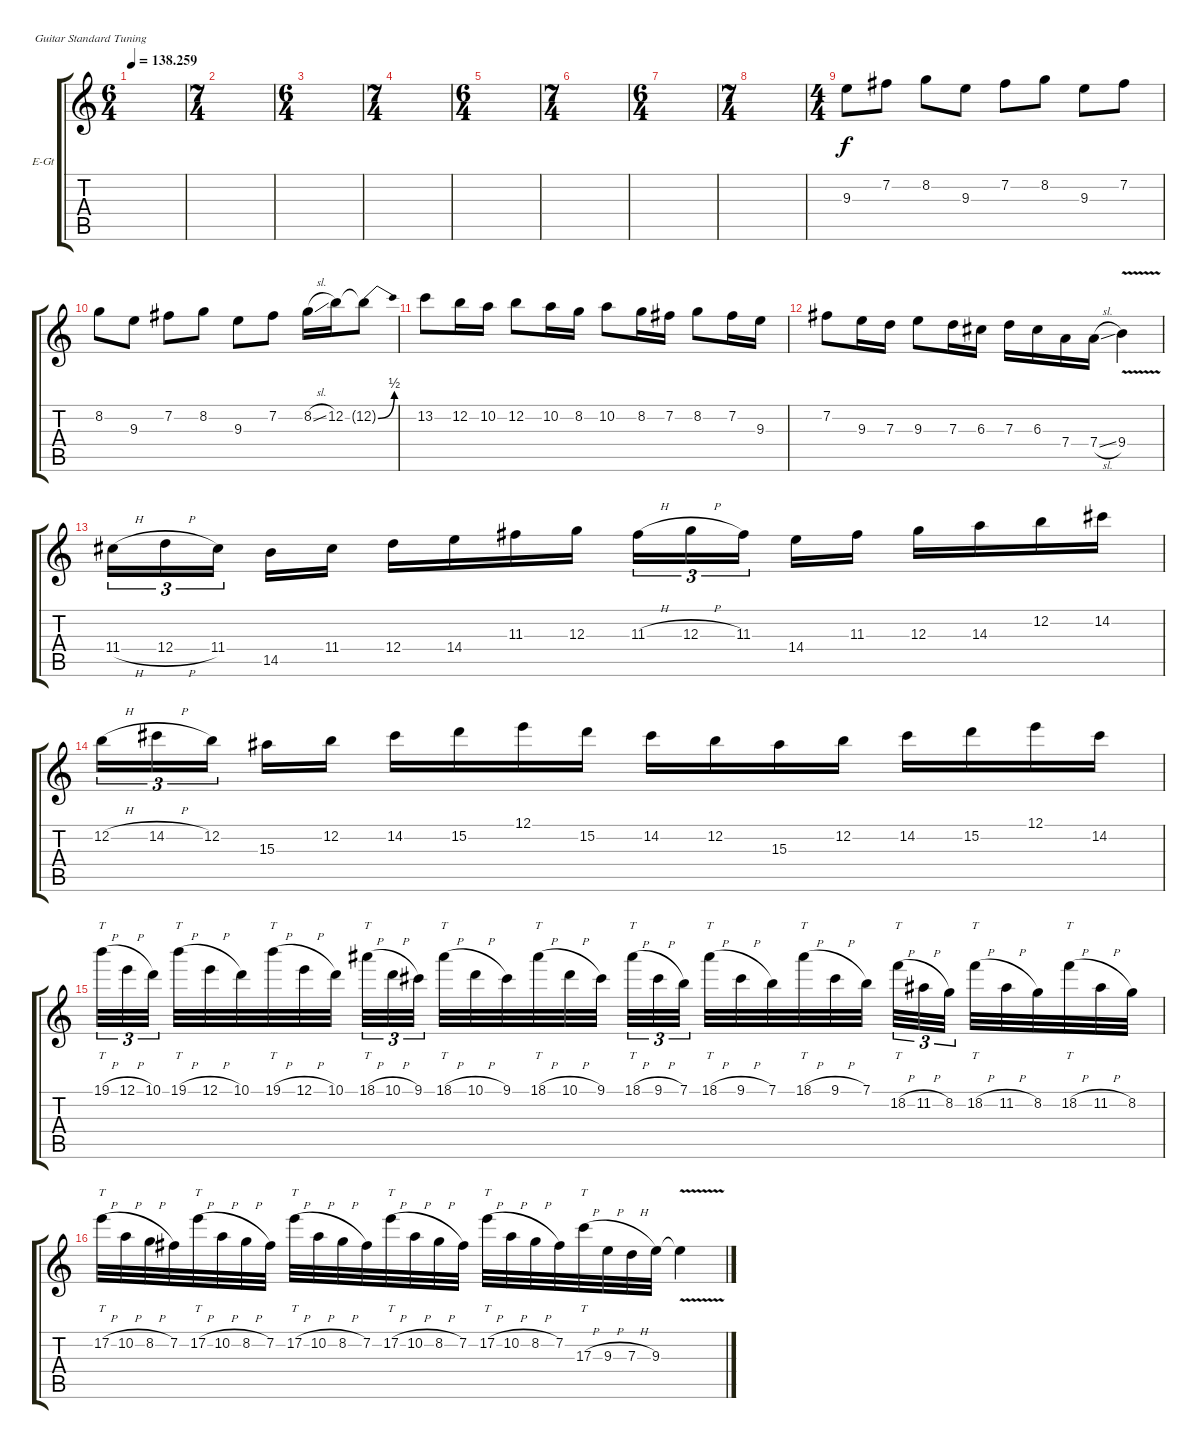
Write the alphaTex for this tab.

\defaultSystemsLayout 4
\bracketExtendMode groupsimilarinstruments
\firstSystemTrackNameOrientation horizontal
\otherSystemsTrackNameOrientation horizontal
\track ("Kirk Solo" "E-Gt") {instrument distortionguitar}
\staff {score tabs}
\tuning (E4 B3 G3 D3 A2 E2)
\ts (6 4)
\tempo
138.259
\accidentals auto
\clef g2
\ottava regular
\simile none
\scale
0.333333
\ks c
|
\ts (7 4)
\scale
0.333333 |
\ts (6 4)
\scale
0.333333 |
\ts (7 4)
\scale
0.333333 |
\ts (6 4)
\scale
0.333333 |
\ts (7 4)
\scale
0.333333 |
\ts (6 4)
|
\ts (7 4)
|
\ts (4 4)
9.3.8 7.2.8 8.2.8 9.3.8 7.2.8 8.2.8 9.3.8 7.2.8 |
8.2.8 9.3.8 7.2.8 8.2.8 9.3.8 7.2.8 8.2{sl}.16 12.2.16 12.2{be (bend 0 0 14.399999999999999 2) t}.8 |
13.2.8 12.2.16 10.2.16 12.2.8 10.2.16 8.2.16 10.2.8 8.2.16 7.2.16 8.2.8 7.2.16 9.3.16 |
7.2.8 9.3.16 7.3.16 9.3.8 7.3.16 6.3.16 7.3.16 6.3.16 7.4.16 7.4{sl}.16 9.4{v}.4 |
11.4{h}.16{tu (3 2)} 12.4{h}.16{tu (3 2)} 11.4.16{tu (3 2)} 14.5.16 11.4.16 12.4.16 14.4.16 11.3.16 12.3.16 11.3{h}.16{tu (3 2)} 12.3{h}.16{tu (3 2)} 11.3.16{tu (3 2)} 14.4.16 11.3.16 12.3.16 14.3.16 12.2.16 14.2.16 |
12.2{h}.16{tu (3 2)} 14.2{h}.16{tu (3 2)} 12.2.16{tu (3 2)} 15.3.16 12.2.16 14.2.16 15.2.16 12.1.16 15.2.16 14.2.16 12.2.16 15.3.16 12.2.16 14.2.16 15.2.16 12.1.16 14.2.16 |
19.1{h}.32{tt tu (3 2)} 12.1{h}.32{tu (3 2)} 10.1.32{tu (3 2)} 19.1{h}.32{tt} 12.1{h}.32 10.1.32 19.1{h}.32{tt} 12.1{h}.32 10.1.32 18.1{h}.32{tt tu (3 2)} 10.1{h}.32{tu (3 2)} 9.1.32{tu (3 2)} 18.1{h}.32{tt} 10.1{h}.32 9.1.32 18.1{h}.32{tt} 10.1{h}.32 9.1.32 18.1{h}.32{tt tu (3 2)} 9.1{h}.32{tu (3 2)} 7.1.32{tu (3 2)} 18.1{h}.32{tt} 9.1{h}.32 7.1.32 18.1{h}.32{tt} 9.1{h}.32 7.1.32 18.2{h}.32{tt tu (3 2)} 11.2{h}.32{tu (3 2)} 8.2.32{tu (3 2)} 18.2{h}.32{tt} 11.2{h}.32 8.2.32 18.2{h}.32{tt} 11.2{h}.32 8.2.32 |
17.2{h}.32{tt} 10.2{h}.32 8.2{h}.32 7.2.32 17.2{h}.32{tt} 10.2{h}.32 8.2{h}.32 7.2.32 17.2{h}.32{tt} 10.2{h}.32 8.2{h}.32 7.2.32 17.2{h}.32{tt} 10.2{h}.32 8.2{h}.32 7.2.32 17.2{h}.32{tt} 10.2{h}.32 8.2{h}.32 7.2.32 17.3{h}.32{tt} 9.3{h}.32 7.3{h}.32 9.3.32 9.3{v t}.4
